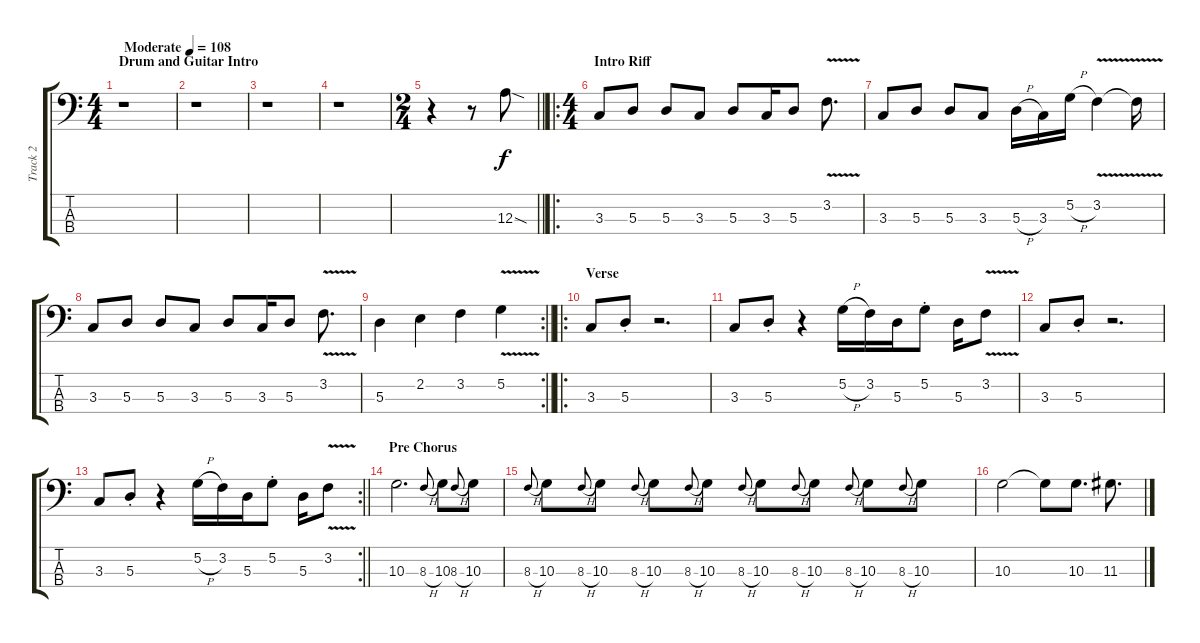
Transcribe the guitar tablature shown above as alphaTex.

\track ("Track 2" "Track 2") {instrument electricbassfinger}
\staff {score tabs}
\tuning (G2 D2 A1 E1) {hide}
\ts (4 4)
\section ("" "Drum and Guitar Intro")
\tempo (108 "Moderate")
\clef f4
\ks c
r.1{dy f instrument electricbassfinger} |
r.1 |
r.1 |
r.1 |
\ts (2 4)
\barLineRight lightlight
r.4 r.8 12.3{sod}.8 |
\ro
\ts (4 4)
\section ("" "Intro Riff")
3.3.8 5.3.8 5.3.8 3.3.8 5.3.8 3.3.16 5.3.8 3.2{v}.8{d} |
3.3.8 5.3.8 5.3.8 3.3.8 5.3{h}.16 3.3.16 5.2{h}.16 3.2{v}.4 3.2{t}.16 |
3.3.8 5.3.8 5.3.8 3.3.8 5.3.8 3.3.16 5.3.8 3.2{v}.8{d} |
\rc 2
\barLineRight lightlight
5.3.4 2.2.4 3.2.4 5.2{v}.4 |
\ro
\section ("" "Verse")
3.3.8 5.3{st}.8 r.2{d} |
3.3.8 5.3{st}.8 r.4 5.2{h}.16 3.2.16 5.3.16 5.2{st}.8 5.3.16 3.2{v}.8 |
3.3.8 5.3{st}.8 r.2{d} |
\rc 2
\barLineRight lightlight
3.3.8 5.3{st}.8 r.4 5.2{h}.16 3.2.16 5.3.16 5.2{st}.8 5.3.16 3.2{v}.8 |
\section ("" "Pre Chorus")
10.3.2{d} 8.3{h}.8{gr onbeat} 10.3.8 8.3{h}.8{gr onbeat} 10.3.8 |
8.3{h}.8{gr onbeat} 10.3.8 8.3{h}.8{gr onbeat} 10.3.8 8.3{h}.8{gr onbeat} 10.3.8 8.3{h}.8{gr onbeat} 10.3.8 8.3{h}.8{gr onbeat} 10.3.8 8.3{h}.8{gr onbeat} 10.3.8 8.3{h}.8{gr onbeat} 10.3.8 8.3{h}.8{gr onbeat} 10.3.8 |
10.3.2 10.3{t}.8 10.3.8{d} 11.3.8{d}
